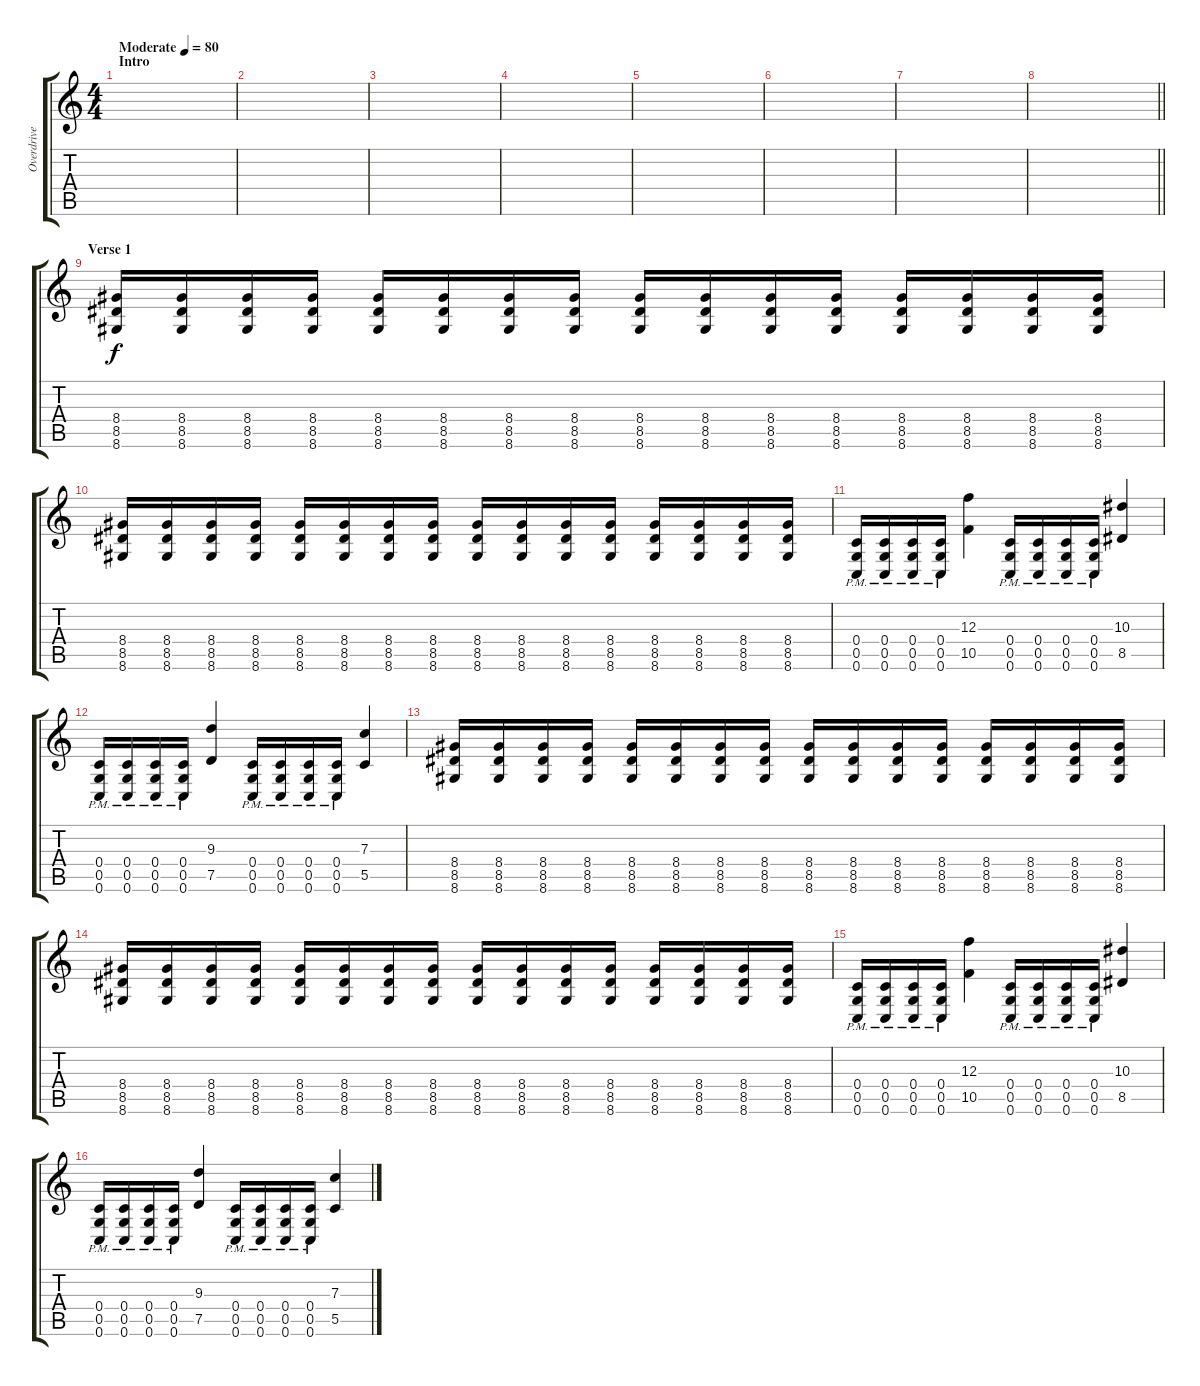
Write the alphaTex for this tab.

\track ("Overdrive Guitar" "Overdrive ") {instrument overdrivenguitar}
\staff {score tabs}
\tuning (D4 A3 F3 C3 G2 C2) {hide}
\ts (4 4)
\section ("" "Intro")
\tempo (80 "Moderate")
\clef g2
\ks c
|
|
|
|
|
|
|
\barLineRight lightlight
|
\section ("" "Verse 1")
(8.4 8.5 8.6).16 (8.4 8.5 8.6).16 (8.4 8.5 8.6).16 (8.4 8.5 8.6).16 (8.4 8.5 8.6).16 (8.4 8.5 8.6).16 (8.4 8.5 8.6).16 (8.4 8.5 8.6).16 (8.4 8.5 8.6).16 (8.4 8.5 8.6).16 (8.4 8.5 8.6).16 (8.4 8.5 8.6).16 (8.4 8.5 8.6).16 (8.4 8.5 8.6).16 (8.4 8.5 8.6).16 (8.4 8.5 8.6).16 |
(8.4 8.5 8.6).16 (8.4 8.5 8.6).16 (8.4 8.5 8.6).16 (8.4 8.5 8.6).16 (8.4 8.5 8.6).16 (8.4 8.5 8.6).16 (8.4 8.5 8.6).16 (8.4 8.5 8.6).16 (8.4 8.5 8.6).16 (8.4 8.5 8.6).16 (8.4 8.5 8.6).16 (8.4 8.5 8.6).16 (8.4 8.5 8.6).16 (8.4 8.5 8.6).16 (8.4 8.5 8.6).16 (8.4 8.5 8.6).16 |
(0.4{pm} 0.5{pm} 0.6{pm}).16 (0.4{pm} 0.5{pm} 0.6{pm}).16 (0.4{pm} 0.5{pm} 0.6{pm}).16 (0.4{pm} 0.5{pm} 0.6{pm}).16 (12.3 10.5).4 (0.4{pm} 0.5{pm} 0.6{pm}).16 (0.4{pm} 0.5{pm} 0.6{pm}).16 (0.4{pm} 0.5{pm} 0.6{pm}).16 (0.4{pm} 0.5{pm} 0.6{pm}).16 (10.3 8.5).4 |
(0.4{pm} 0.5{pm} 0.6{pm}).16 (0.4{pm} 0.5{pm} 0.6{pm}).16 (0.4{pm} 0.5{pm} 0.6{pm}).16 (0.4{pm} 0.5{pm} 0.6{pm}).16 (9.3 7.5).4 (0.4{pm} 0.5{pm} 0.6{pm}).16 (0.4{pm} 0.5{pm} 0.6{pm}).16 (0.4{pm} 0.5{pm} 0.6{pm}).16 (0.4{pm} 0.5{pm} 0.6{pm}).16 (7.3 5.5).4 |
(8.4 8.5 8.6).16 (8.4 8.5 8.6).16 (8.4 8.5 8.6).16 (8.4 8.5 8.6).16 (8.4 8.5 8.6).16 (8.4 8.5 8.6).16 (8.4 8.5 8.6).16 (8.4 8.5 8.6).16 (8.4 8.5 8.6).16 (8.4 8.5 8.6).16 (8.4 8.5 8.6).16 (8.4 8.5 8.6).16 (8.4 8.5 8.6).16 (8.4 8.5 8.6).16 (8.4 8.5 8.6).16 (8.4 8.5 8.6).16 |
(8.4 8.5 8.6).16 (8.4 8.5 8.6).16 (8.4 8.5 8.6).16 (8.4 8.5 8.6).16 (8.4 8.5 8.6).16 (8.4 8.5 8.6).16 (8.4 8.5 8.6).16 (8.4 8.5 8.6).16 (8.4 8.5 8.6).16 (8.4 8.5 8.6).16 (8.4 8.5 8.6).16 (8.4 8.5 8.6).16 (8.4 8.5 8.6).16 (8.4 8.5 8.6).16 (8.4 8.5 8.6).16 (8.4 8.5 8.6).16 |
(0.4{pm} 0.5{pm} 0.6{pm}).16 (0.4{pm} 0.5{pm} 0.6{pm}).16 (0.4{pm} 0.5{pm} 0.6{pm}).16 (0.4{pm} 0.5{pm} 0.6{pm}).16 (12.3 10.5).4 (0.4{pm} 0.5{pm} 0.6{pm}).16 (0.4{pm} 0.5{pm} 0.6{pm}).16 (0.4{pm} 0.5{pm} 0.6{pm}).16 (0.4{pm} 0.5{pm} 0.6{pm}).16 (10.3 8.5).4 |
(0.4{pm} 0.5{pm} 0.6{pm}).16 (0.4{pm} 0.5{pm} 0.6{pm}).16 (0.4{pm} 0.5{pm} 0.6{pm}).16 (0.4{pm} 0.5{pm} 0.6{pm}).16 (9.3 7.5).4 (0.4{pm} 0.5{pm} 0.6{pm}).16 (0.4{pm} 0.5{pm} 0.6{pm}).16 (0.4{pm} 0.5{pm} 0.6{pm}).16 (0.4{pm} 0.5{pm} 0.6{pm}).16 (7.3 5.5).4
